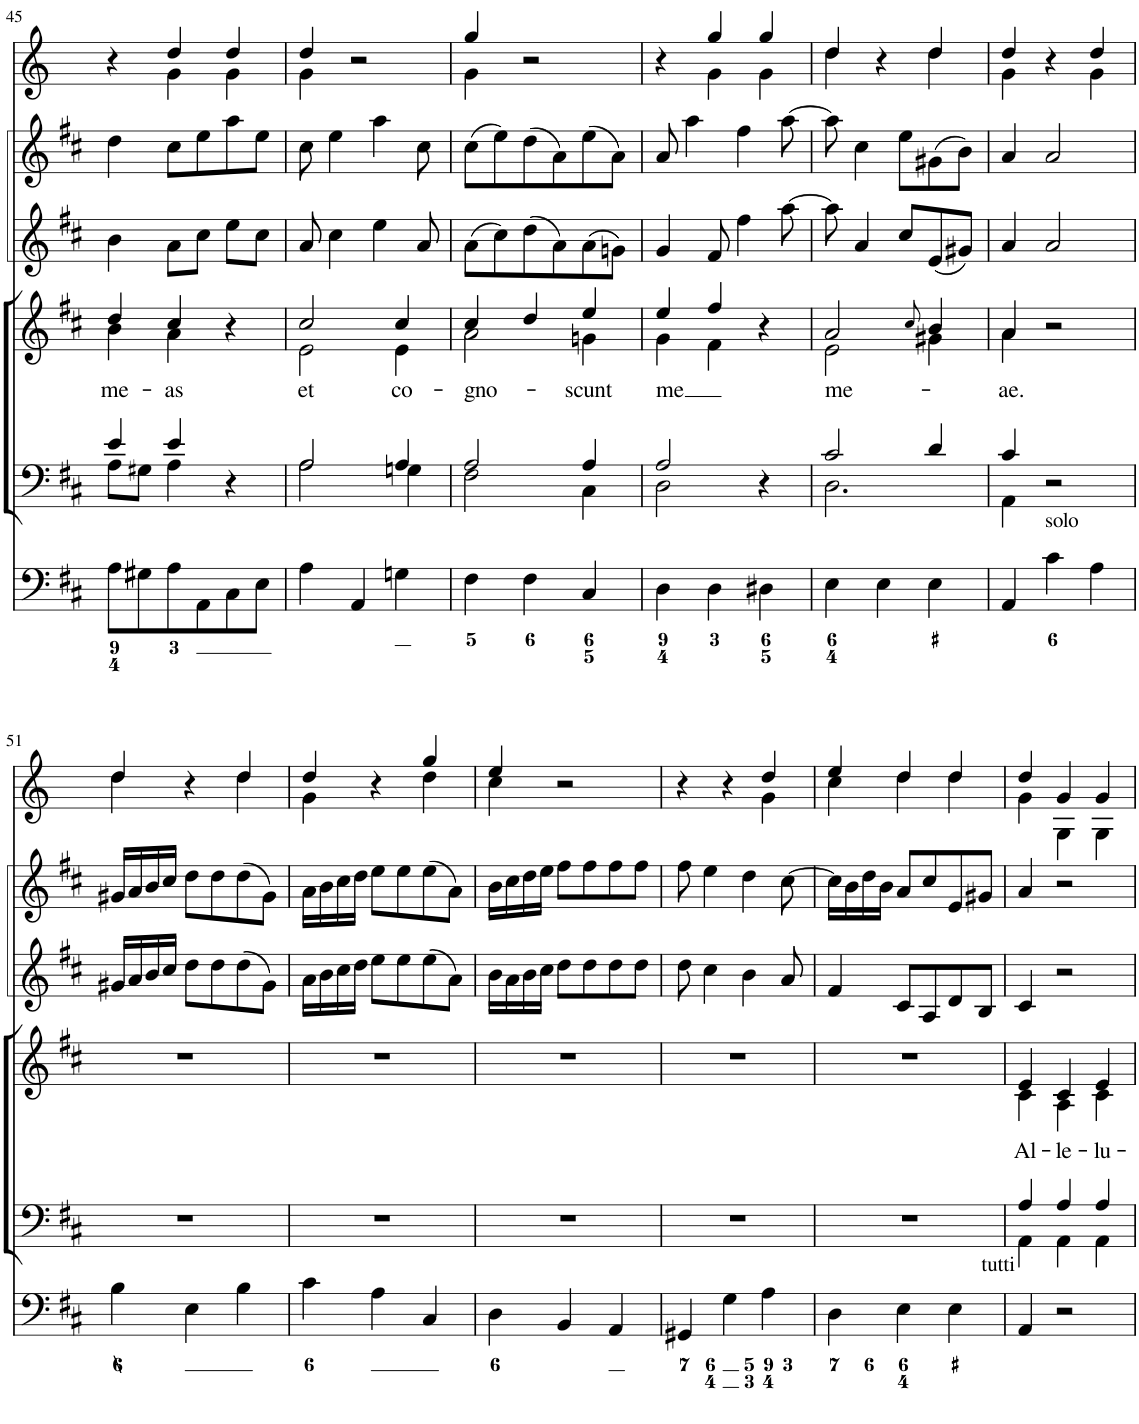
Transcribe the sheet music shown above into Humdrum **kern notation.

**kern	**kern	**kern	**text	**kern	**kern	**kern
*part6	*part5	*part4	*part4	*part3	*part2	*part1
*staff6	*staff5	*staff4	*staff4	*staff3	*staff2	*staff1
*I"Organ	*I"Voice	*I"Voice	*	*I"Violin	*I"Violini	*I"Corni in D
*	*	*	*	*I'Vln	*I'Vln	*
!!LO:PB:g=z
*clefF4	*clefF4	*clefG2	*	*clefG2	*clefG2	*clefG2
*	*	*	*	*	*	*Trd6c10
*k[f#c#]	*k[f#c#]	*k[f#c#]	*	*k[f#c#]	*k[f#c#]	*k[]
*M3/4	*M3/4	*M3/4	*	*M3/4	*M3/4	*M3/4
=45	=45	=45	=45	=45	=45	=45
*	*^	*	*	*	*	*
!	!	!	!	!LO:LY:b	!	!	!
*	*	*	*^	*	*	*	*^
8A\L	4e/	8A\L	4dd/	4b\	me-	4b\	4dd\	4r	4ryy
8G#X\	.	8G#X\J	.	.	.	.	.	.	.
!	!	!	!	!	!LO:LY:b	!	!	!	!
8A\	4e/	4A\	4cc#/	4a\	-as	8a\L	8cc#\L	4dd/	4g\
8AA\	.	.	.	.	.	8cc#\J	8ee\	.	.
8C#\	4r	4ryy	4r	4ryy	.	8ee\L	8aa\	4dd/	4g\
8E\J	.	.	.	.	.	8cc#\J	8ee\J	.	.
=46	=46	=46	=46	=46	=46	=46	=46	=46	=46
!	!	!	!	!	!LO:LY:b	!	!	!	!
4A\	2A/	2A\	2cc#/	2e\	et	8a/	8cc#\	4dd/	4g\
.	.	.	.	.	.	4cc#\	4ee\	.	.
4AA/	.	.	.	.	.	.	.	2r	2ryy
.	.	.	.	.	.	4ee\	4aa\	.	.
!	!	!	!	!	!LO:LY:b	!	!	!	!
4Gn\	4A/	4Gn\	4cc#/	4e\	co-	.	.	.	.
.	.	.	.	.	.	8a/	8cc#\	.	.
=47	=47	=47	=47	=47	=47	=47	=47	=47	=47
!	!	!	!	!	!LO:LY:b	!	!	!	!
4F#\	2A/	2F#\	4cc#/	2a\	-gno-	(8a\L	(8cc#\L	4gg/	4g\
.	.	.	.	.	.	8cc#\)	8ee\)	.	.
4F#\	.	.	4dd/	.	.	(8dd\	(8dd\	2r	2ryy
.	.	.	.	.	.	8a\)	8a\)	.	.
!	!	!	!	!	!LO:LY:b	!	!	!	!
4C#/	4A/	4C#\	4ee/	4gn\	-scunt	(8a\	(8ee\	.	.
.	.	.	.	.	.	8gn\J)	8a\J)	.	.
=48	=48	=48	=48	=48	=48	=48	=48	=48	=48
!	!	!	!	!	!LO:LY:b	!	!	!	!
4D\	2A/	2D\	4ee/	4g\	me	4g/	8a/	4r	4ryy
.	.	.	.	.	.	.	4aa\	.	.
4D\	.	.	4ff#/	4f#\	.	8f#/	.	4gg/	4g\
.	.	.	.	.	.	4ff#\	4ff#\	.	.
4D#X\	4r	4ryy	4r	4ryy	.	.	.	4gg/	4g\
.	.	.	.	.	.	[8aa\	[8aa\	.	.
=49	=49	=49	=49	=49	=49	=49	=49	=49	=49
!	!	!	!	!	!LO:LY:b	!	!	!	!
4E\	2c#/	2.D\	2a/	2e\	me-	8aa\]	8aa\]	4dd/	4dd\
.	.	.	.	.	.	4a/	4cc#\	.	.
4E\	.	.	.	.	.	.	.	4r	4ryy
.	.	.	.	.	.	8cc#/L	8ee\L	.	.
.	.	.	8qcc#/	.	.	.	.	.	.
4E\	4d/	.	4b/	4g#X\	.	(8e/	(8g#X\	4dd/	4dd\
.	.	.	.	.	.	8g#X/J)	8b\J)	.	.
=50	=50	=50	=50	=50	=50	=50	=50	=50	=50
!	!	!	!	!	!LO:LY:b	!	!	!	!
4AA/	4c#/	4AA\	4a/	4a\	-ae.	4a/	4a/	4dd/	4g\
!LO:TX:a:t=solo	!	!	!	!	!	!	!	!	!
4c#\	2r	2ryy	2r	2ryy	.	2a/	2a/	4r	4ryy
4A\	.	.	.	.	.	.	.	4dd/	4g\
*	*v	*v	*	*	*	*	*	*	*
*	*	*v	*v	*	*	*	*	*
!!LO:LB:g=z	!!
=51	=51	=51	=51	=51	=51	=51	=51
4B\	2.r	2.r	.	16g#X/LL	16g#X/LL	4dd/	4dd\
.	.	.	.	16a/	16a/	.	.
.	.	.	.	16b/	16b/	.	.
.	.	.	.	16cc#/JJ	16cc#/JJ	.	.
4E\	.	.	.	8dd\L	8dd\L	4r	4ryy
.	.	.	.	8dd\	8dd\	.	.
4B\	.	.	.	(8dd\	(8dd\	4dd/	4dd\
.	.	.	.	8g#\J)	8g#\J)	.	.
=52	=52	=52	=52	=52	=52	=52	=52
4c#\	2.r	2.r	.	16a\LL	16a\LL	4dd/	4g\
.	.	.	.	16b\	16b\	.	.
.	.	.	.	16cc#\	16cc#\	.	.
.	.	.	.	16dd\JJ	16dd\JJ	.	.
4A\	.	.	.	8ee\L	8ee\L	4r	4ryy
.	.	.	.	8ee\	8ee\	.	.
4C#/	.	.	.	(8ee\	(8ee\	4gg/	4dd\
.	.	.	.	8a\J)	8a\J)	.	.
=53	=53	=53	=53	=53	=53	=53	=53
4D\	2.r	2.r	.	16b\LL	16b\LL	4ee/	4cc\
.	.	.	.	16a\	16cc#\	.	.
.	.	.	.	16b\	16dd\	.	.
.	.	.	.	16cc#\JJ	16ee\JJ	.	.
4BB/	.	.	.	8dd\L	8ff#\L	2r	2ryy
.	.	.	.	8dd\	8ff#\	.	.
4AA/	.	.	.	8dd\	8ff#\	.	.
.	.	.	.	8dd\J	8ff#\J	.	.
=54	=54	=54	=54	=54	=54	=54	=54
4GG#X/	2.r	2.r	.	8dd\	8ff#\	4r	2ryy
.	.	.	.	4cc#\	4ee\	.	.
4G\	.	.	.	.	.	4r	.
.	.	.	.	4b\	4dd\	.	.
4A\	.	.	.	.	.	4dd/	4g\
.	.	.	.	8a/	[8cc#\	.	.
=55	=55	=55	=55	=55	=55	=55	=55
4D\	2.r	2.r	.	4f#/	16cc#\LL]	4ee/	4cc\
.	.	.	.	.	16b\	.	.
.	.	.	.	.	16dd\	.	.
.	.	.	.	.	16b\JJ	.	.
4E\	.	.	.	8c#/L	8a/L	4dd/	4dd\
.	.	.	.	8A/	8cc#/	.	.
4E\	.	.	.	8d/	8e/	4dd/	4dd\
.	.	.	.	8B/J	8g#X/J	.	.
=56	=56	=56	=56	=56	=56	=56	=56
*	*^	*	*	*	*	*	*
!LO:TX:a:t=tutti	!	!	!	!	!	!	!	!
!	!	!	!	!LO:LY:b	!	!	!	!
*	*	*	*^	*	*	*	*	*
4AA/	4A/	4AA\	4e/	4c#\	Al-	4c#/	4a/	4dd/	4g\
!	!	!	!	!	!LO:LY:b	!	!	!	!
2r	4A/	4AA\	4c#/	4A\	-le-	2r	2r	4g/	4G\
!	!	!	!	!	!LO:LY:b	!	!	!	!
.	4A/	4AA\	4e/	4c#\	-lu-	.	.	4g/	4G\
*	*v	*v	*	*	*	*	*	*v	*v
*	*	*v	*v	*	*	*	*
=	=	=	=	=	=	=
*-	*-	*-	*-	*-	*-	*-
